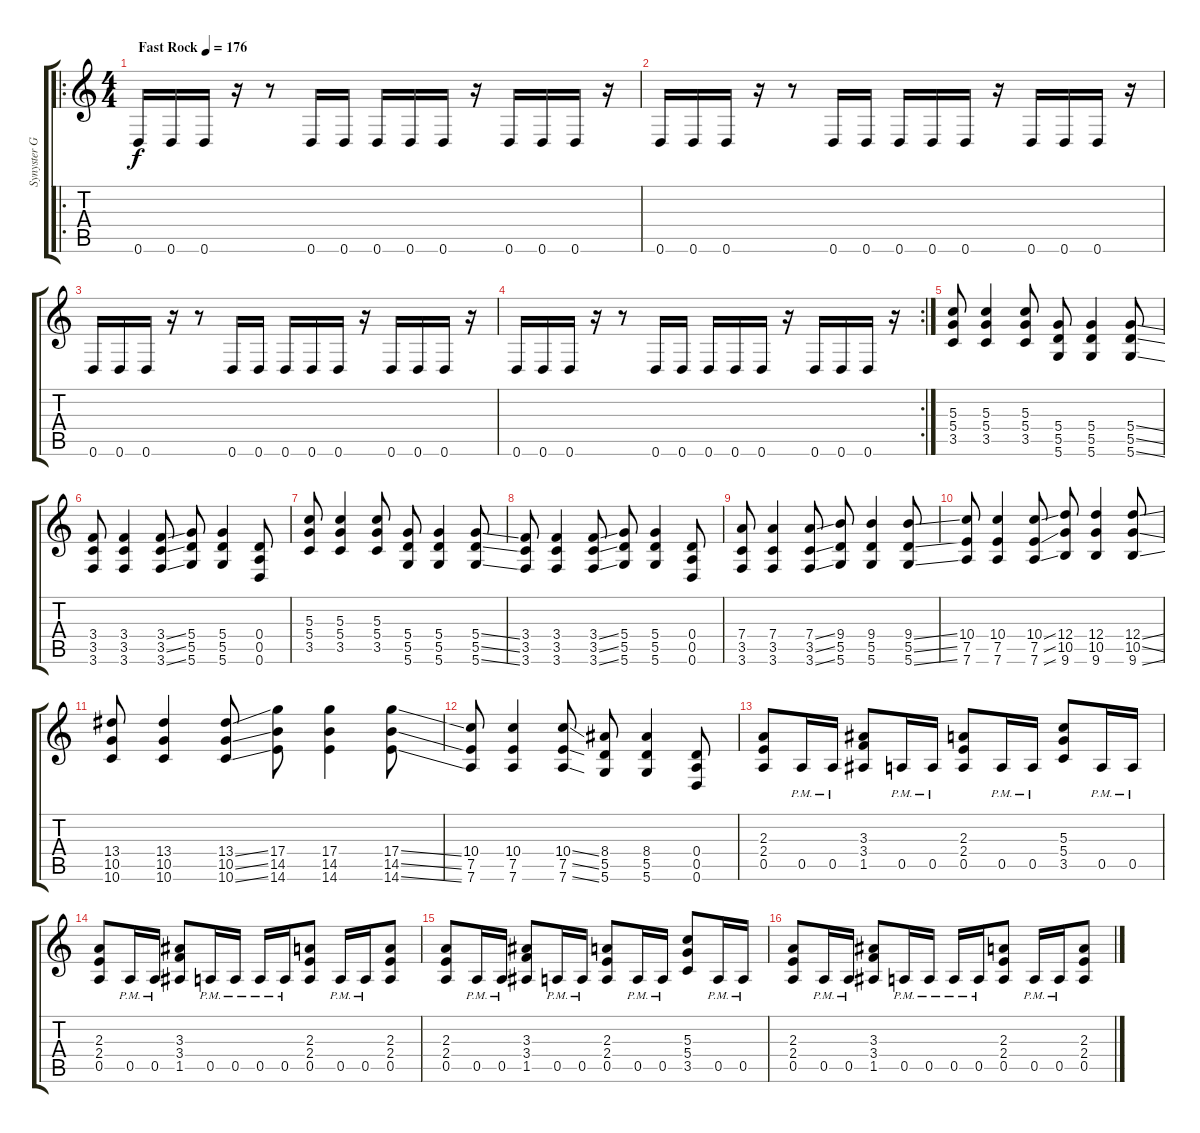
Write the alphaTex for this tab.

\track ("Synyster Gates " "Synyster G") {instrument distortionguitar}
\staff {score tabs}
\tuning (E4 B3 G3 D3 A2 D2) {hide}
\ro
\ts (4 4)
\tempo (176 "Fast Rock")
\clef g2
\ks c
0.6.16{dy f instrument distortionguitar} 0.6.16 0.6.16 r.16 r.8 0.6.16 0.6.16 0.6.16 0.6.16 0.6.16 r.16 0.6.16 0.6.16 0.6.16 r.16 |
0.6.16 0.6.16 0.6.16 r.16 r.8 0.6.16 0.6.16 0.6.16 0.6.16 0.6.16 r.16 0.6.16 0.6.16 0.6.16 r.16 |
0.6.16 0.6.16 0.6.16 r.16 r.8 0.6.16 0.6.16 0.6.16 0.6.16 0.6.16 r.16 0.6.16 0.6.16 0.6.16 r.16 |
\rc 2
0.6.16 0.6.16 0.6.16 r.16 r.8 0.6.16 0.6.16 0.6.16 0.6.16 0.6.16 r.16 0.6.16 0.6.16 0.6.16 r.16 |
(5.3 5.4 3.5).8 (5.3 5.4 3.5).4 (5.3 5.4 3.5).8 (5.4 5.5 5.6).8 (5.4 5.5 5.6).4 (5.4{ss} 5.5{ss} 5.6{ss}).8 |
(3.4 3.5 3.6).8 (3.4 3.5 3.6).4 (3.4{ss} 3.5{ss} 3.6{ss}).8 (5.4 5.5 5.6).8 (5.4 5.5 5.6).4 (0.4 0.5 0.6).8 |
(5.3 5.4 3.5).8 (5.3 5.4 3.5).4 (5.3 5.4 3.5).8 (5.4 5.5 5.6).8 (5.4 5.5 5.6).4 (5.4{ss} 5.5{ss} 5.6{ss}).8 |
(3.4 3.5 3.6).8 (3.4 3.5 3.6).4 (3.4{ss} 3.5{ss} 3.6{ss}).8 (5.4 5.5 5.6).8 (5.4 5.5 5.6).4 (0.4 0.5 0.6).8 |
(7.4 3.5 3.6).8 (7.4 3.5 3.6).4 (7.4{ss} 3.5{ss} 3.6{ss}).8 (9.4 5.5 5.6).8 (9.4 5.5 5.6).4 (9.4{ss} 5.5{ss} 5.6{ss}).8 |
(10.4 7.5 7.6).8 (10.4 7.5 7.6).4 (10.4{ss} 7.5{ss} 7.6{ss}).8 (12.4 10.5 9.6).8 (12.4 10.5 9.6).4 (12.4{ss} 10.5{ss} 9.6{ss}).8 |
(13.4 10.5 10.6).8 (13.4 10.5 10.6).4 (13.4{ss} 10.5{ss} 10.6{ss}).8 (17.4 14.5 14.6).8 (17.4 14.5 14.6).4 (17.4{ss} 14.5{ss} 14.6{ss}).8 |
(10.4 7.5 7.6).8 (10.4 7.5 7.6).4 (10.4{ss} 7.5{ss} 7.6{ss}).8 (8.4 5.5 5.6).8 (8.4 5.5 5.6).4 (0.4 0.5 0.6).8 |
(2.3 2.4 0.5).8 0.5{pm}.16 0.5{pm}.16 (3.3 3.4 1.5).8 0.5{pm}.16 0.5{pm}.16 (2.3 2.4 0.5).8 0.5{pm}.16 0.5{pm}.16 (5.3 5.4 3.5).8 0.5{pm}.16 0.5{pm}.16 |
(2.3 2.4 0.5).8 0.5{pm}.16 0.5{pm}.16 (3.3 3.4 1.5).8 0.5{pm}.16 0.5{pm}.16 0.5{pm}.16 0.5{pm}.16 (2.3 2.4 0.5).8 0.5{pm}.16 0.5{pm}.16 (2.3 2.4 0.5).8 |
(2.3 2.4 0.5).8 0.5{pm}.16 0.5{pm}.16 (3.3 3.4 1.5).8 0.5{pm}.16 0.5{pm}.16 (2.3 2.4 0.5).8 0.5{pm}.16 0.5{pm}.16 (5.3 5.4 3.5).8 0.5{pm}.16 0.5{pm}.16 |
(2.3 2.4 0.5).8 0.5{pm}.16 0.5{pm}.16 (3.3 3.4 1.5).8 0.5{pm}.16 0.5{pm}.16 0.5{pm}.16 0.5{pm}.16 (2.3 2.4 0.5).8 0.5{pm}.16 0.5{pm}.16 (2.3 2.4 0.5).8
